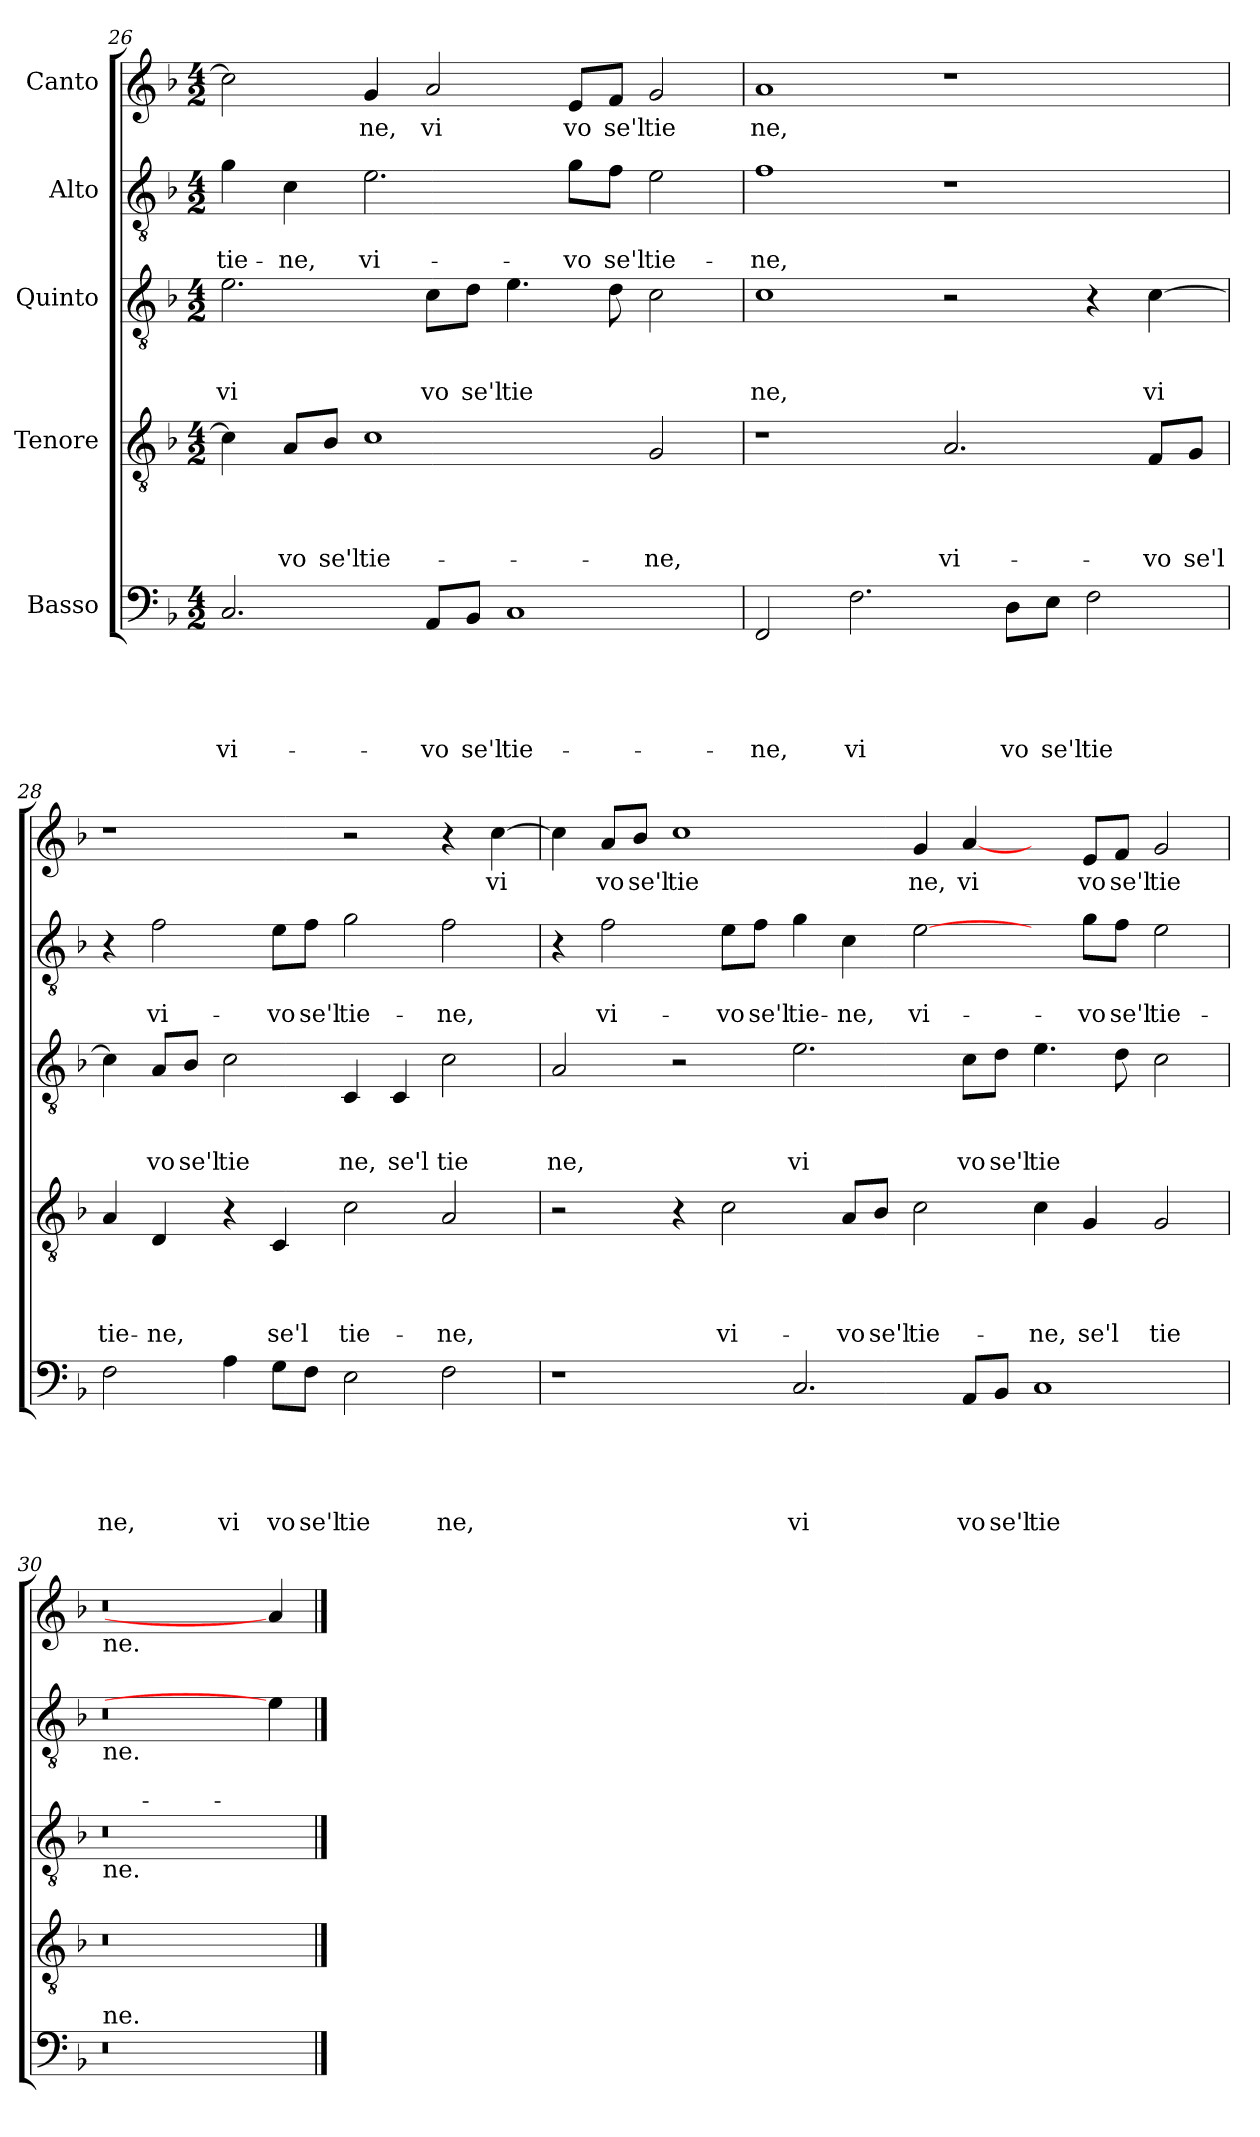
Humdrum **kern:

**kern	**text	**text	**text	**text	**text	**kern	**text	**text	**text	**text	**kern	**text	**text	**text	**kern	**text	**text	**kern	**text
*part5	*part5	*part5	*part5	*part5	*part5	*part4	*part4	*part4	*part4	*part4	*part3	*part3	*part3	*part3	*part2	*part2	*part2	*part1	*part1
*staff5	*staff5	*staff5	*staff5	*staff5	*staff5	*staff4	*staff4	*staff4	*staff4	*staff4	*staff3	*staff3	*staff3	*staff3	*staff2	*staff2	*staff2	*staff1	*staff1
*I"Basso	*	*	*	*	*	*I"Tenore	*	*	*	*	*I"Quinto	*	*	*	*I"Alto	*	*	*I"Canto	*
*clefF4	*	*	*	*	*	*clefGv2	*	*	*	*	*clefGv2	*	*	*	*clefGv2	*	*	*clefG2	*
*k[b-]	*	*	*	*	*	*k[b-]	*	*	*	*	*k[b-]	*	*	*	*k[b-]	*	*	*k[b-]	*
*F:	*	*	*	*	*	*F:	*	*	*	*	*F:	*	*	*	*F:	*	*	*F:	*
*M4/2	*	*	*	*	*	*M4/2	*	*	*	*	*M4/2	*	*	*	*M4/2	*	*	*M4/2	*
=26	=26	=26	=26	=26	=26	=26	=26	=26	=26	=26	=26	=26	=26	=26	=26	=26	=26	=26	=26
!	!	!	!	!	!LO:LY:b	!	!	!	!	!	!	!	!	!LO:LY:b	!	!	!LO:LY:b	!	!
2.C/	.	.	.	.	vi-	4c\]	.	.	.	.	2.e\	.	.	vi	4g\	.	tie-	2cc\]	.
!	!	!	!	!	!	!	!	!	!	!LO:LY:b	!	!	!	!	!	!	!LO:LY:b	!	!
.	.	.	.	.	.	8A/L	.	.	.	-vo	.	.	.	.	4c\	.	-ne,	.	.
!	!	!	!	!	!	!	!	!	!	!LO:LY:b	!	!	!	!	!	!	!	!	!
.	.	.	.	.	.	8B-/J	.	.	.	se'l	.	.	.	.	.	.	.	.	.
!	!	!	!	!	!	!	!	!	!	!LO:LY:b	!	!	!	!	!	!	!LO:LY:b	!	!LO:LY:b
.	.	.	.	.	.	1c	.	.	.	tie-	.	.	.	.	2.e\	.	vi-	4g/	ne,
!	!	!	!	!	!LO:LY:b	!	!	!	!	!	!	!	!	!LO:LY:b	!	!	!	!	!LO:LY:b
8AA/L	.	.	.	.	-vo	.	.	.	.	.	8c\L	.	.	vo	.	.	.	2a/	vi
!	!	!	!	!	!LO:LY:b	!	!	!	!	!	!	!	!	!LO:LY:b	!	!	!	!	!
8BB-/J	.	.	.	.	se'l	.	.	.	.	.	8d\J	.	.	se'l	.	.	.	.	.
!	!	!	!	!	!LO:LY:b	!	!	!	!	!	!	!	!	!LO:LY:b	!	!	!	!	!
1C	.	.	.	.	tie-	.	.	.	.	.	4.e\	.	.	tie	.	.	.	.	.
!	!	!	!	!	!	!	!	!	!	!	!	!	!	!	!	!	!LO:LY:b	!	!LO:LY:b
.	.	.	.	.	.	.	.	.	.	.	.	.	.	.	8g\L	.	-vo	8e/L	vo
!	!	!	!	!	!	!	!	!	!	!	!	!	!	!	!	!	!LO:LY:b	!	!LO:LY:b
.	.	.	.	.	.	.	.	.	.	.	8d\	.	.	.	8f\J	.	se'l	8f/J	se'l
!	!	!	!	!	!	!	!	!	!	!LO:LY:b	!	!	!	!	!	!	!LO:LY:b	!	!LO:LY:b
.	.	.	.	.	.	2G/	.	.	.	-ne,	2c\	.	.	.	2e\	.	tie-	2g/	tie
!!LO:LB:g=z
=27	=27	=27	=27	=27	=27	=27	=27	=27	=27	=27	=27	=27	=27	=27	=27	=27	=27	=27	=27
!	!	!	!	!	!LO:LY:b	!	!	!	!	!	!	!	!	!LO:LY:b	!	!	!LO:LY:b	!	!LO:LY:b
2FF/	.	.	.	.	-ne,	1r	.	.	.	.	1c	.	.	ne,	1f	.	-ne,	1a	ne,
!	!	!	!	!	!LO:LY:b	!	!	!	!	!	!	!	!	!	!	!	!	!	!
2.F\	.	.	.	.	vi	.	.	.	.	.	.	.	.	.	.	.	.	.	.
!	!	!	!	!	!	!	!	!	!	!LO:LY:b	!	!	!	!	!	!	!	!	!
.	.	.	.	.	.	2.A/	.	.	.	vi-	2r	.	.	.	1r	.	.	1r	.
!	!	!	!	!	!LO:LY:b	!	!	!	!	!	!	!	!	!	!	!	!	!	!
8D\L	.	.	.	.	vo	.	.	.	.	.	.	.	.	.	.	.	.	.	.
!	!	!	!	!	!LO:LY:b	!	!	!	!	!	!	!	!	!	!	!	!	!	!
8E\J	.	.	.	.	se'l	.	.	.	.	.	.	.	.	.	.	.	.	.	.
!	!	!	!	!	!LO:LY:b	!	!	!	!	!	!	!	!	!	!	!	!	!	!
2F\	.	.	.	.	tie	.	.	.	.	.	4r	.	.	.	.	.	.	.	.
!	!	!	!	!	!	!	!	!	!	!LO:LY:b	!	!	!	!LO:LY:b	!	!	!	!	!
.	.	.	.	.	.	8F/L	.	.	.	-vo	[>4c\	.	.	vi	.	.	.	.	.
!	!	!	!	!	!	!	!	!	!	!LO:LY:b	!	!	!	!	!	!	!	!	!
.	.	.	.	.	.	8G/J	.	.	.	se'l	.	.	.	.	.	.	.	.	.
=28	=28	=28	=28	=28	=28	=28	=28	=28	=28	=28	=28	=28	=28	=28	=28	=28	=28	=28	=28
!	!	!	!	!	!LO:LY:b	!	!	!	!	!LO:LY:b	!	!	!	!	!	!	!	!	!
2F\	.	.	.	.	ne,	4A/	.	.	.	tie-	4c\]	.	.	.	4r	.	.	1r	.
!	!	!	!	!	!	!	!	!	!	!LO:LY:b	!	!	!	!LO:LY:b	!	!	!LO:LY:b	!	!
.	.	.	.	.	.	4D/	.	.	.	-ne,	8A/L	.	.	vo	2f\	.	vi-	.	.
!	!	!	!	!	!	!	!	!	!	!	!	!	!	!LO:LY:b	!	!	!	!	!
.	.	.	.	.	.	.	.	.	.	.	8B-/J	.	.	se'l	.	.	.	.	.
!	!	!	!	!	!LO:LY:b	!	!	!	!	!	!	!	!	!LO:LY:b	!	!	!	!	!
4A\	.	.	.	.	vi	4r	.	.	.	.	2c\	.	.	tie	.	.	.	.	.
!	!	!	!	!	!LO:LY:b	!	!	!	!	!LO:LY:b	!	!	!	!	!	!	!LO:LY:b	!	!
8G\L	.	.	.	.	vo	4C/	.	.	.	se'l	.	.	.	.	8e\L	.	-vo	.	.
!	!	!	!	!	!LO:LY:b	!	!	!	!	!	!	!	!	!	!	!	!LO:LY:b	!	!
8F\J	.	.	.	.	se'l	.	.	.	.	.	.	.	.	.	8f\J	.	se'l	.	.
!	!	!	!	!	!LO:LY:b	!	!	!	!	!LO:LY:b	!	!	!	!LO:LY:b	!	!	!LO:LY:b	!	!
2E\	.	.	.	.	tie	2c\	.	.	.	tie-	4C/	.	.	ne,	2g\	.	tie-	2r	.
!	!	!	!	!	!	!	!	!	!	!	!	!	!	!LO:LY:b	!	!	!	!	!
.	.	.	.	.	.	.	.	.	.	.	4C/	.	.	se'l	.	.	.	.	.
!	!	!	!	!	!LO:LY:b	!	!	!	!	!LO:LY:b	!	!	!	!LO:LY:b	!	!	!LO:LY:b	!	!
2F\	.	.	.	.	ne,	2A/	.	.	.	-ne,	2c\	.	.	tie	2f\	.	-ne,	4r	.
!	!	!	!	!	!	!	!	!	!	!	!	!	!	!	!	!	!	!	!LO:LY:b
.	.	.	.	.	.	.	.	.	.	.	.	.	.	.	.	.	.	[>4cc\	vi
=29	=29	=29	=29	=29	=29	=29	=29	=29	=29	=29	=29	=29	=29	=29	=29	=29	=29	=29	=29
!	!	!	!	!	!	!	!	!	!	!	!	!	!	!LO:LY:b	!	!	!	!	!
1r	.	.	.	.	.	2r	.	.	.	.	2A/	.	.	ne,	4r	.	.	4cc>\]	.
!	!	!	!	!	!	!	!	!	!	!	!	!	!	!	!	!	!LO:LY:b	!	!LO:LY:b
.	.	.	.	.	.	.	.	.	.	.	.	.	.	.	2f\	.	vi-	8a/L	vo
!	!	!	!	!	!	!	!	!	!	!	!	!	!	!	!	!	!	!	!LO:LY:b
.	.	.	.	.	.	.	.	.	.	.	.	.	.	.	.	.	.	8b-/J	se'l
!	!	!	!	!	!	!	!	!	!	!	!	!	!	!	!	!	!	!	!LO:LY:b
.	.	.	.	.	.	4r	.	.	.	.	2r	.	.	.	.	.	.	1cc	tie
!	!	!	!	!	!	!	!	!	!	!LO:LY:b	!	!	!	!	!	!	!LO:LY:b	!	!
.	.	.	.	.	.	2c\	.	.	.	vi-	.	.	.	.	8e\L	.	-vo	.	.
!	!	!	!	!	!	!	!	!	!	!	!	!	!	!	!	!	!LO:LY:b	!	!
.	.	.	.	.	.	.	.	.	.	.	.	.	.	.	8f\J	.	se'l	.	.
!	!	!	!	!	!LO:LY:b	!	!	!	!	!	!	!	!	!LO:LY:b	!	!	!LO:LY:b	!	!
2.C/	.	.	.	.	vi	.	.	.	.	.	2.e\	.	.	vi	4g\	.	tie-	.	.
!	!	!	!	!	!	!	!	!	!	!LO:LY:b	!	!	!	!	!	!	!LO:LY:b	!	!
.	.	.	.	.	.	8A/L	.	.	.	-vo	.	.	.	.	4c\	.	-ne,	.	.
!	!	!	!	!	!	!	!	!	!	!LO:LY:b	!	!	!	!	!	!	!	!	!
.	.	.	.	.	.	8B-/J	.	.	.	se'l	.	.	.	.	.	.	.	.	.
!	!	!	!	!	!	!	!	!	!	!LO:LY:b	!	!	!	!	!	!	!LO:LY:b	!	!LO:LY:b
.	.	.	.	.	.	2c\	.	.	.	tie-	.	.	.	.	[2e\	.	vi-	4g/	ne,
!	!	!	!	!	!LO:LY:b	!	!	!	!	!	!	!	!	!LO:LY:b	!	!	!	!	!LO:LY:b
8AA/L	.	.	.	.	vo	.	.	.	.	.	8c\L	.	.	vo	.	.	.	[4a/	vi
!	!	!	!	!	!LO:LY:b	!	!	!	!	!	!	!	!	!LO:LY:b	!	!	!	!	!
8BB-/J	.	.	.	.	se'l	.	.	.	.	.	8d\J	.	.	se'l	.	.	.	.	.
!	!	!	!	!	!LO:LY:b	!	!	!	!	!LO:LY:b	!	!	!	!LO:LY:b	!	!	!	!	!
1C	.	.	.	.	tie	4c\	.	.	.	-ne,	4.e\	.	.	tie	4ryy	.	.	4ryy	.
!	!	!	!	!	!	!	!	!	!	!LO:LY:b	!	!	!	!	!	!	!LO:LY:b	!	!LO:LY:b
.	.	.	.	.	.	4G/	.	.	.	se'l	.	.	.	.	8g\L	.	-vo	8e/L	vo
!	!	!	!	!	!	!	!	!	!	!	!	!	!	!	!	!	!LO:LY:b	!	!LO:LY:b
.	.	.	.	.	.	.	.	.	.	.	8d\	.	.	.	8f\J	.	se'l	8f/J	se'l
!	!	!	!	!	!	!	!	!	!	!LO:LY:b	!	!	!	!	!	!	!LO:LY:b	!	!LO:LY:b
.	.	.	.	.	.	2G/	.	.	.	tie-	2c\	.	.	.	2e\	.	tie-	2g/	tie
=30	=30	=30	=30	=30	=30	=30	=30	=30	=30	=30	=30	=30	=30	=30	=30	=30	=30	=30	=30
!	!	!	!	!	!	!	!	!	!	!	!	!	!	!	!	!	!	!LO:TX:b:t=ne.	!
!	!	!	!	!	!	!	!	!	!	!	!	!	!	!	!LO:TX:b:t=ne.	!	!	!	!
!	!	!	!	!	!	!	!	!	!	!	!LO:TX:b:t=ne.	!	!	!	!	!	!	!	!
!LO:TX:a:t=ne.	!	!	!	!	!	!	!	!	!	!	!	!	!	!	!	!	!	!	!
0r	.	.	.	.	.	0r	.	.	.	.	0r	.	.	.	0r	.	.	0r	.
4ryy	.	.	.	.	.	4ryy	.	.	.	.	4ryy	.	.	.	4e\]	.	.	4a/]	.
==	==	==	==	==	==	==	==	==	==	==	==	==	==	==	==	==	==	==	==
*-	*-	*-	*-	*-	*-	*-	*-	*-	*-	*-	*-	*-	*-	*-	*-	*-	*-	*-	*-
